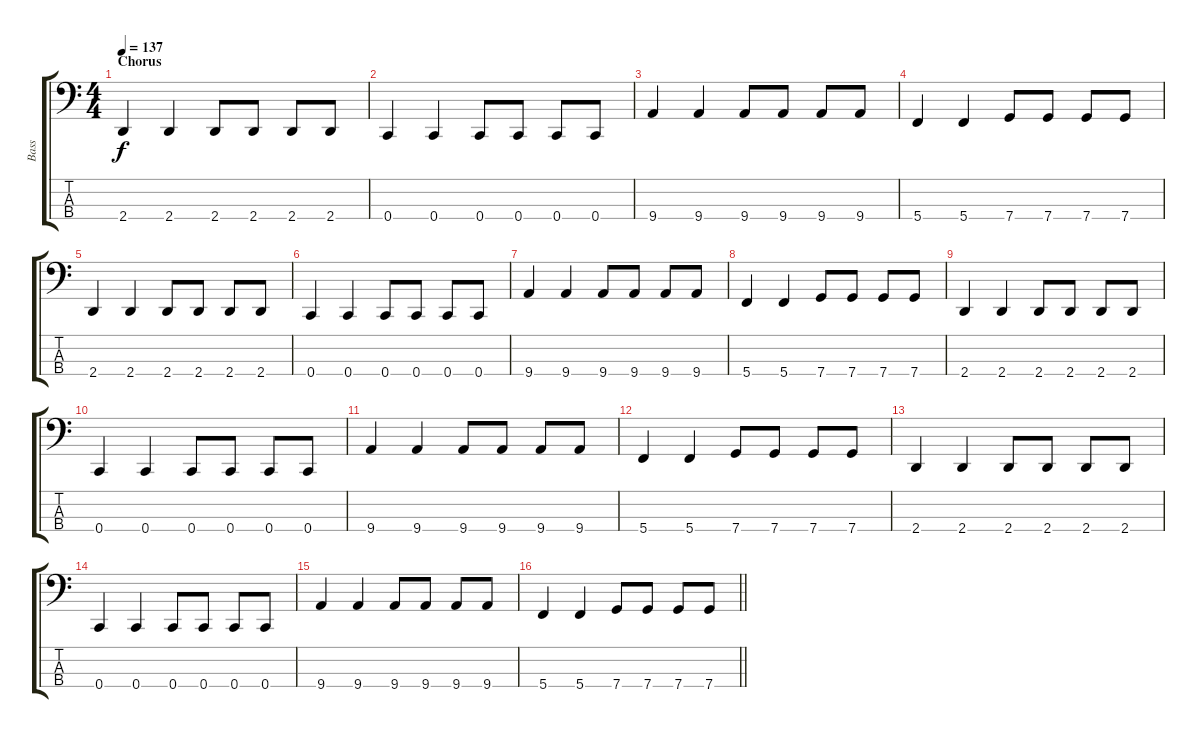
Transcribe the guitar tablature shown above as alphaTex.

\track ("Bass" "Bass") {instrument electricbassfinger}
\staff {score tabs}
\tuning (F2 C2 G1 C1) {hide}
\ts (4 4)
\section ("" "Chorus")
\tempo 137
\clef f4
\ks c
2.4.4{dy f} 2.4.4 2.4.8 2.4.8 2.4.8 2.4.8 |
0.4.4 0.4.4 0.4.8 0.4.8 0.4.8 0.4.8 |
9.4.4 9.4.4 9.4.8 9.4.8 9.4.8 9.4.8 |
5.4.4 5.4.4 7.4.8 7.4.8 7.4.8 7.4.8 |
2.4.4 2.4.4 2.4.8 2.4.8 2.4.8 2.4.8 |
0.4.4 0.4.4 0.4.8 0.4.8 0.4.8 0.4.8 |
9.4.4 9.4.4 9.4.8 9.4.8 9.4.8 9.4.8 |
5.4.4 5.4.4 7.4.8 7.4.8 7.4.8 7.4.8 |
2.4.4 2.4.4 2.4.8 2.4.8 2.4.8 2.4.8 |
0.4.4 0.4.4 0.4.8 0.4.8 0.4.8 0.4.8 |
9.4.4 9.4.4 9.4.8 9.4.8 9.4.8 9.4.8 |
5.4.4 5.4.4 7.4.8 7.4.8 7.4.8 7.4.8 |
2.4.4 2.4.4 2.4.8 2.4.8 2.4.8 2.4.8 |
0.4.4 0.4.4 0.4.8 0.4.8 0.4.8 0.4.8 |
9.4.4 9.4.4 9.4.8 9.4.8 9.4.8 9.4.8 |
\barLineRight lightlight
5.4.4 5.4.4 7.4.8 7.4.8 7.4.8 7.4.8
